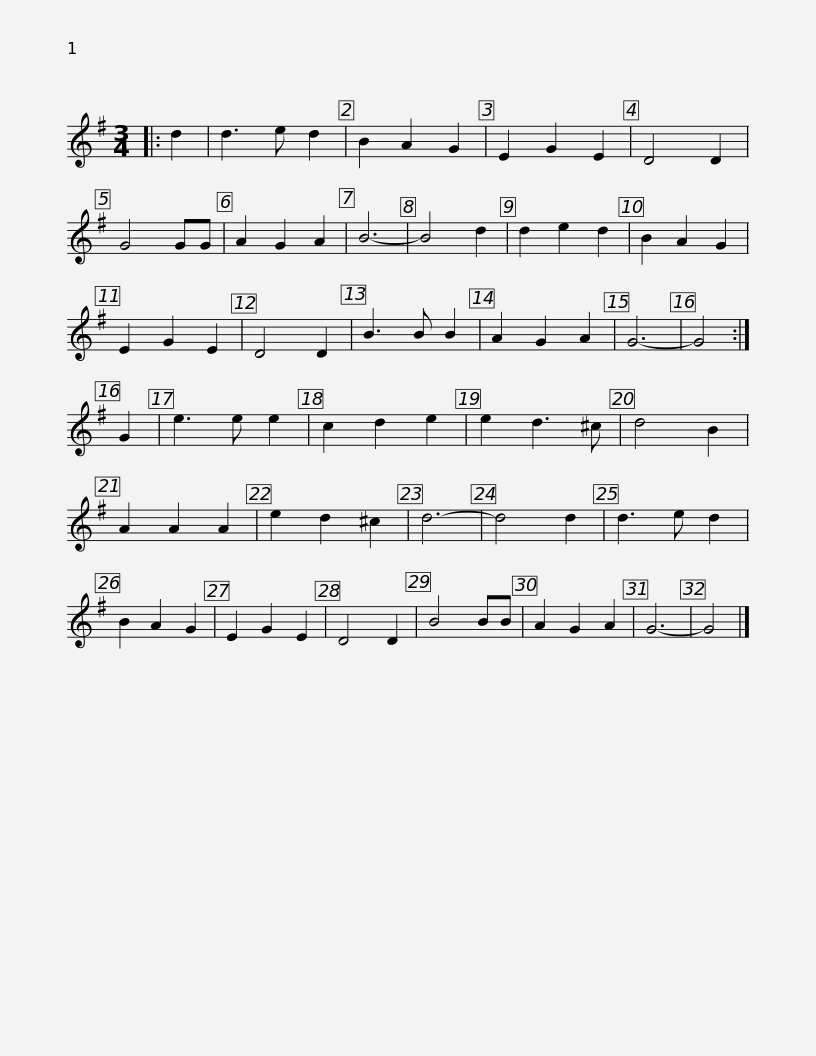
X:1
L:1/8
M:3/4
I:linebreak $
K:G
V:1 treble
V:1
|: d2 | d3 e d2 | B2 A2 G2 | E2 G2 E2 | D4 D2 | %5
 G4 GG | A2 G2 A2 | B6- | B4 d2 | d2 e2 d2 | %10
 B2 A2 G2 | E2 G2 E2 | D4 D2 | B3 B B2 |$ A2 G2 A2 | %15
 G6- | G4 :| G2 | e3 e e2 | c2 d2 e2 | %20
 e2 d3 ^c | d4 B2 | A2 A2 A2 | e2 d2 ^c2 | d6- | %25
 d4 d2 | d3 e d2 | B2 A2 G2 |$ E2 G2 E2 | D4 D2 | %30
 B4 BB | A2 G2 A2 | G6- | G4 |] %34
